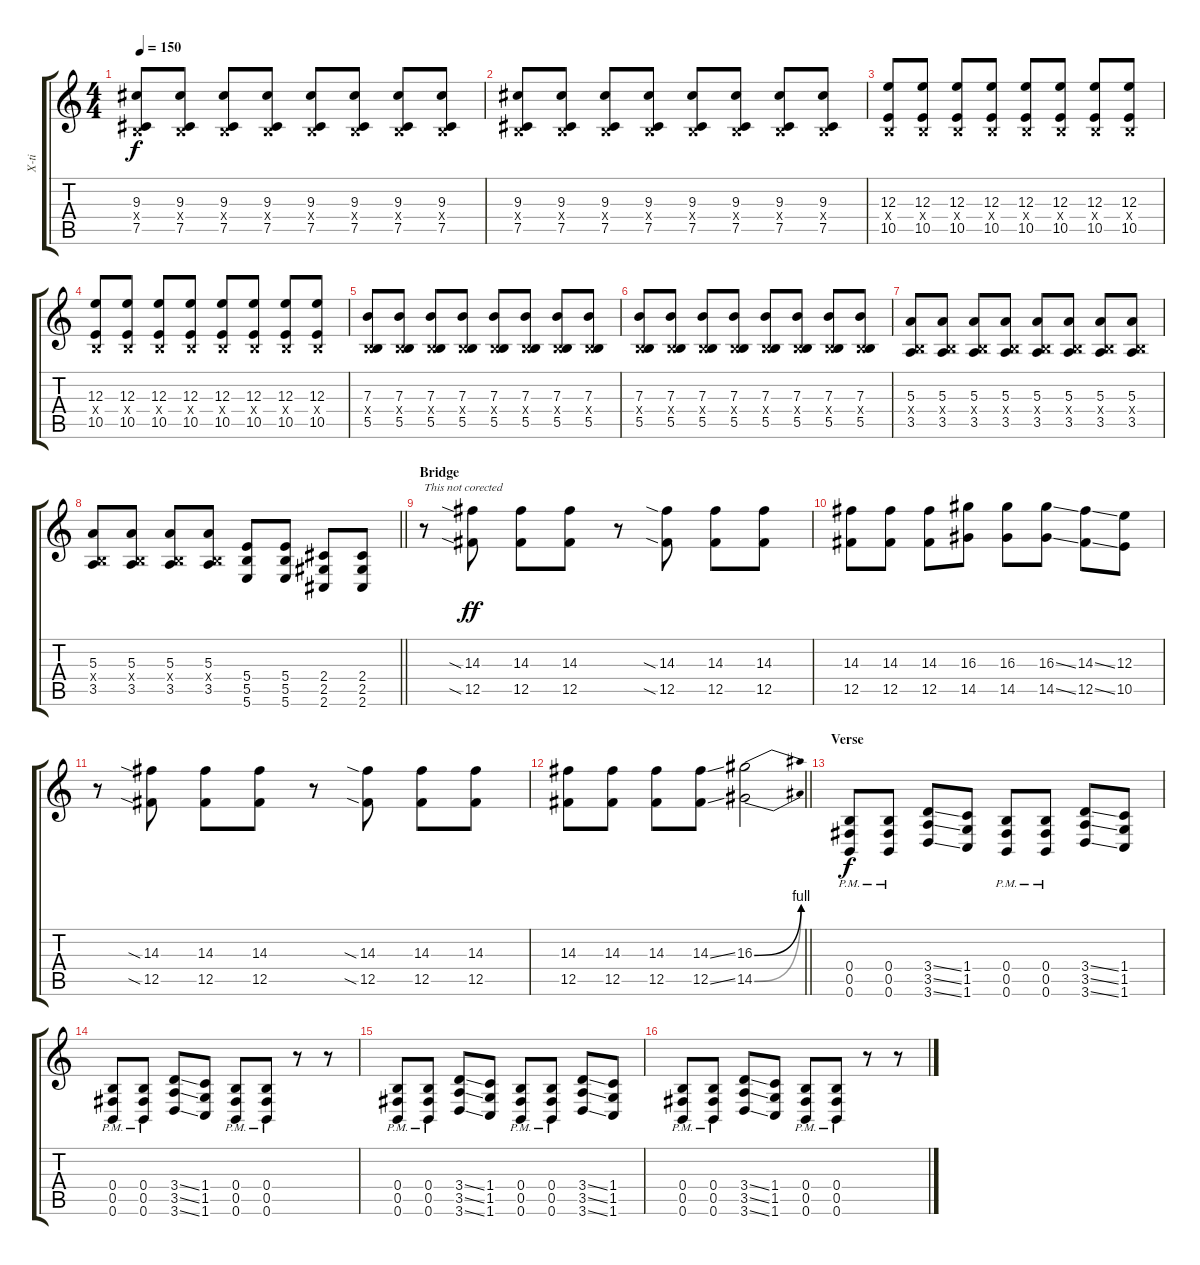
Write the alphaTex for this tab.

\track ("X-ti" "X-ti") {instrument distortionguitar}
\staff {score tabs}
\tuning (Db4 Ab3 E3 B2 Gb2 B1) {hide}
\ts (4 4)
\tempo 150
\clef g2
\ks c
(9.3 0.4{x} 7.5).8{dy f} (9.3 0.4{x} 7.5).8 (9.3 0.4{x} 7.5).8 (9.3 0.4{x} 7.5).8 (9.3 0.4{x} 7.5).8 (9.3 0.4{x} 7.5).8 (9.3 0.4{x} 7.5).8 (9.3 0.4{x} 7.5).8 |
(9.3 0.4{x} 7.5).8 (9.3 0.4{x} 7.5).8 (9.3 0.4{x} 7.5).8 (9.3 0.4{x} 7.5).8 (9.3 0.4{x} 7.5).8 (9.3 0.4{x} 7.5).8 (9.3 0.4{x} 7.5).8 (9.3 0.4{x} 7.5).8 |
(12.3 0.4{x} 10.5).8 (12.3 0.4{x} 10.5).8 (12.3 0.4{x} 10.5).8 (12.3 0.4{x} 10.5).8 (12.3 0.4{x} 10.5).8 (12.3 0.4{x} 10.5).8 (12.3 0.4{x} 10.5).8 (12.3 0.4{x} 10.5).8 |
(12.3 0.4{x} 10.5).8 (12.3 0.4{x} 10.5).8 (12.3 0.4{x} 10.5).8 (12.3 0.4{x} 10.5).8 (12.3 0.4{x} 10.5).8 (12.3 0.4{x} 10.5).8 (12.3 0.4{x} 10.5).8 (12.3 0.4{x} 10.5).8 |
(7.3 0.4{x} 5.5).8 (7.3 0.4{x} 5.5).8 (7.3 0.4{x} 5.5).8 (7.3 0.4{x} 5.5).8 (7.3 0.4{x} 5.5).8 (7.3 0.4{x} 5.5).8 (7.3 0.4{x} 5.5).8 (7.3 0.4{x} 5.5).8 |
(7.3 0.4{x} 5.5).8 (7.3 0.4{x} 5.5).8 (7.3 0.4{x} 5.5).8 (7.3 0.4{x} 5.5).8 (7.3 0.4{x} 5.5).8 (7.3 0.4{x} 5.5).8 (7.3 0.4{x} 5.5).8 (7.3 0.4{x} 5.5).8 |
(5.3 0.4{x} 3.5).8 (5.3 0.4{x} 3.5).8 (5.3 0.4{x} 3.5).8 (5.3 0.4{x} 3.5).8 (5.3 0.4{x} 3.5).8 (5.3 0.4{x} 3.5).8 (5.3 0.4{x} 3.5).8 (5.3 0.4{x} 3.5).8 |
\barLineRight lightlight
(5.3 0.4{x} 3.5).8 (5.3 0.4{x} 3.5).8 (5.3 0.4{x} 3.5).8 (5.3 0.4{x} 3.5).8 (5.4 5.5 5.6).8 (5.4 5.5 5.6).8 (2.4 2.5 2.6).8 (2.4 2.5 2.6).8 |
\section ("" "Bridge")
r.8{txt "This not corected" balance 4} (14.3{sia} 12.5{sia}).8{dy ff} (14.3 12.5).8 (14.3 12.5).8 r.8{balance 12} (14.3{sia} 12.5{sia}).8 (14.3 12.5).8 (14.3 12.5).8 |
(14.3 12.5).8 (14.3 12.5).8 (14.3 12.5).8 (16.3 14.5).8 (16.3 14.5).8 (16.3{ss} 14.5{ss}).8 (14.3{ss} 12.5{ss}).8 (12.3 10.5).8 |
r.8{balance 4} (14.3{sia} 12.5{sia}).8 (14.3 12.5).8 (14.3 12.5).8 r.8{balance 12} (14.3{sia} 12.5{sia}).8 (14.3 12.5).8 (14.3 12.5).8 |
\barLineRight lightlight
(14.3 12.5).8 (14.3 12.5).8 (14.3 12.5).8 (14.3{ss} 12.5{ss}).8 (16.3{be (bend 0 0 60 4)} 14.5{be (bend 0 0 60 4)}).2 |
\section ("" "Verse")
(0.4{pm} 0.5{pm} 0.6{pm}).8{dy f volume 15 balance 8} (0.4{pm} 0.5{pm} 0.6{pm}).8 (3.4{ss} 3.5{ss} 3.6{ss}).8 (1.4 1.5 1.6).8 (0.4{pm} 0.5{pm} 0.6{pm}).8 (0.4{pm} 0.5{pm} 0.6{pm}).8 (3.4{ss} 3.5{ss} 3.6{ss}).8 (1.4 1.5 1.6).8 |
(0.4{pm} 0.5{pm} 0.6{pm}).8 (0.4{pm} 0.5{pm} 0.6{pm}).8 (3.4{ss} 3.5{ss} 3.6{ss}).8 (1.4 1.5 1.6).8 (0.4{pm} 0.5{pm} 0.6{pm}).8 (0.4{pm} 0.5{pm} 0.6{pm}).8 r.8 r.8 |
(0.4{pm} 0.5{pm} 0.6{pm}).8 (0.4{pm} 0.5{pm} 0.6{pm}).8 (3.4{ss} 3.5{ss} 3.6{ss}).8 (1.4 1.5 1.6).8 (0.4{pm} 0.5{pm} 0.6{pm}).8 (0.4{pm} 0.5{pm} 0.6{pm}).8 (3.4{ss} 3.5{ss} 3.6{ss}).8 (1.4 1.5 1.6).8 |
(0.4{pm} 0.5{pm} 0.6{pm}).8 (0.4{pm} 0.5{pm} 0.6{pm}).8 (3.4{ss} 3.5{ss} 3.6{ss}).8 (1.4 1.5 1.6).8 (0.4{pm} 0.5{pm} 0.6{pm}).8 (0.4{pm} 0.5{pm} 0.6{pm}).8 r.8 r.8
